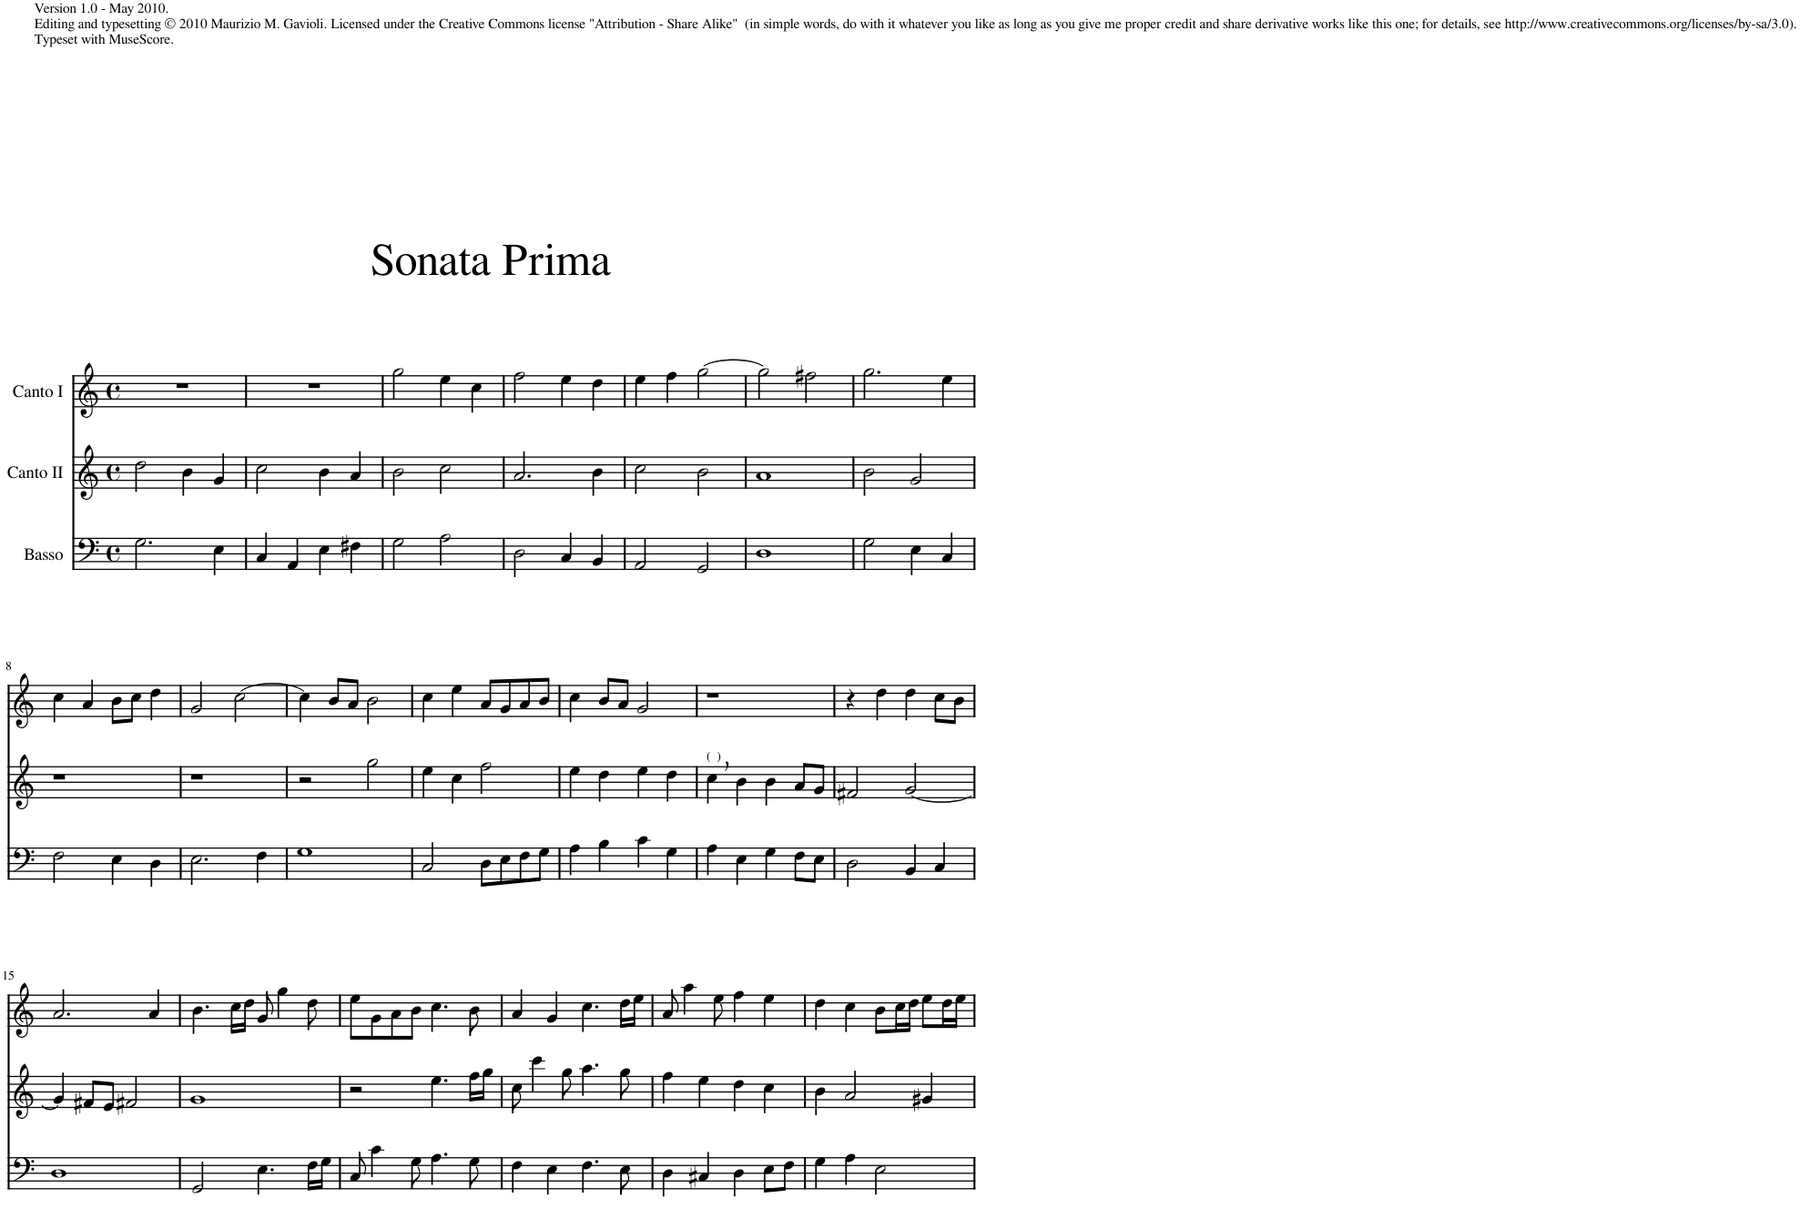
**kern	**kern	**kern
*part3	*part2	*part1
*staff3	*staff2	*staff1
*I"Basso	*I"Canto II	*I"Canto I
*clefF4	*clefG2	*clefG2
*k[]	*k[]	*k[]
*M4/4	*M4/4	*M4/4
*met(c)	*met(c)	*met(c)
=1	=1	=1
2.G\	2dd\	1r
.	4b\	.
4E\	4g/	.
=2	=2	=2
4C/	2cc\	1r
4AA/	.	.
4E\	4b\	.
4F#X\	4a/	.
=3	=3	=3
2G\	2b\	2gg\
2A\	2cc\	4ee\
.	.	4cc\
=4	=4	=4
2D\	2.a/	2ff\
4C/	.	4ee\
4BB/	4b\	4dd\
=5	=5	=5
2AA/	2cc\	4ee\
.	.	4ff\
2GG/	2b\	[2gg\
=6	=6	=6
1D	1a	2gg\]
.	.	2ff#X\
=7	=7	=7
2G\	2b\	2.gg\
4E\	2g/	.
4C/	.	4ee\
!!LO:LB:g=z
=8	=8	=8
2F\	1r	4cc\
.	.	4a/
4E\	.	8b\L
.	.	8cc\J
4D\	.	4dd\
=9	=9	=9
2.E\	1r	2g/
.	.	[2cc\
4F\	.	.
=10	=10	=10
1G	2r	4cc\]
.	.	8b/L
.	.	8a/J
.	2gg\	2b\
=11	=11	=11
2C/	4ee\	4cc\
.	4cc\	4ee\
8D\L	2ff\	8a/L
8E\	.	8g/
8F\	.	8a/
8G\J	.	8b/J
=12	=12	=12
4A\	4ee\	4cc\
4B\	4dd\	8b/L
.	.	8a/J
4c\	4ee\	2g/
4G\	4dd\	.
=13	=13	=13
!	!LO:TX:a:t=(  )	!
4A\	4cc,\	1r
4E\	4b\	.
4G\	4b\	.
8F\L	8a/L	.
8E\J	8g/J	.
=14	=14	=14
2D\	2f#X/	4r
.	.	4dd\
4BB/	[2g/	4dd\
4C/	.	8cc\L
.	.	8b\J
!!LO:LB:g=z
=15	=15	=15
1D	4g/]	2.a/
.	8f#X/L	.
.	8e/J	.
.	2f#X/	.
.	.	4a/
=16	=16	=16
2GG/	1g	4.b\
.	.	16cc\LL
.	.	16dd\JJ
4.E\	.	8g/
.	.	4gg\
16F\LL	.	8dd\
16G\JJ	.	.
=17	=17	=17
8C/	2r	8ee\L
4c\	.	8g\
.	.	8a\
8G\	.	8b\J
4.A\	4.ee\	4.cc\
8G\	16ff\LL	8b\
.	16gg\JJ	.
=18	=18	=18
4F\	8cc\	4a/
.	4ccc\	.
4E\	.	4g/
.	8gg\	.
4.F\	4.aa\	4.cc\
8E\	8gg\	16dd\LL
.	.	16ee\JJ
=19	=19	=19
4D\	4ff\	8a/
.	.	4aa\
4C#X/	4ee\	.
.	.	8ee\
4D\	4dd\	4ff\
8E\L	4cc\	4ee\
8F\J	.	.
=20	=20	=20
4G\	4b\	4dd\
4A\	2a/	4cc\
2E\	.	8b\L
.	.	16cc\L
.	.	16dd\JJ
.	4g#X/	8ee\L
.	.	16dd\L
.	.	16ee\JJ
=	=	=
*-	*-	*-
